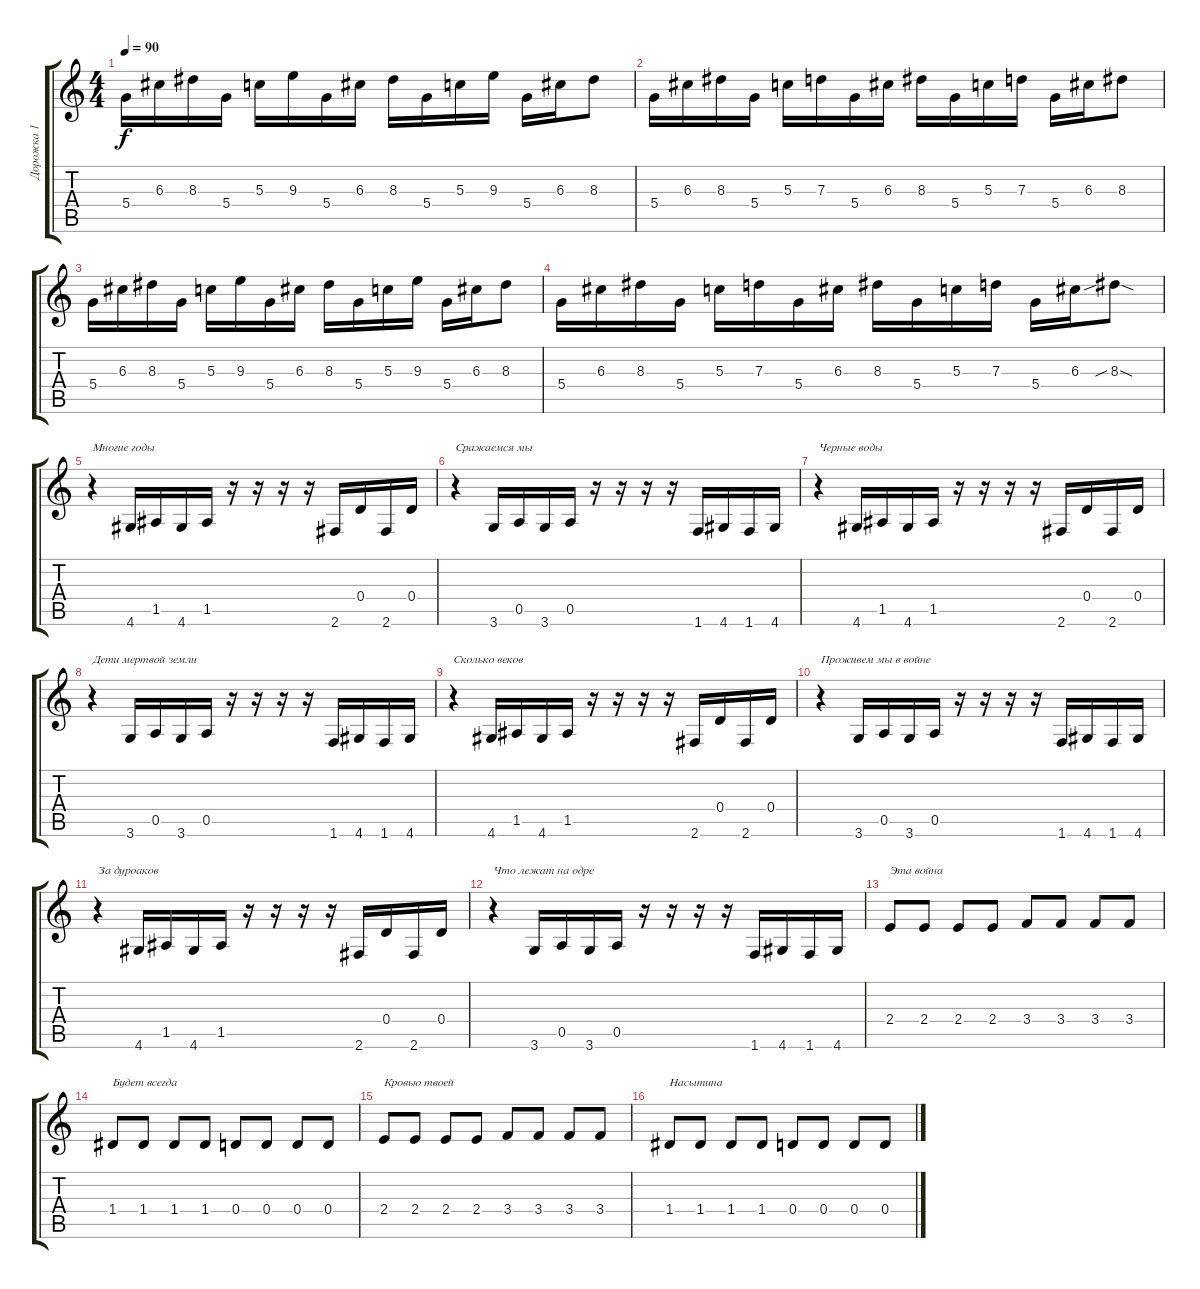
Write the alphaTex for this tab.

\track ("Дорожка 1" "Дорожка 1") {instrument distortionguitar}
\staff {score tabs}
\tuning (E4 B3 G3 D3 A2 E2) {hide}
\ts (4 4)
\tempo 90
\clef g2
\ks c
5.4.16{dy f} 6.3.16 8.3.16 5.4.16 5.3.16 9.3.16 5.4.16 6.3.16 8.3.16 5.4.16 5.3.16 9.3.16 5.4.16 6.3.16 8.3.8 |
5.4.16 6.3.16 8.3.16 5.4.16 5.3.16 7.3.16 5.4.16 6.3.16 8.3.16 5.4.16 5.3.16 7.3.16 5.4.16 6.3.16 8.3.8 |
5.4.16 6.3.16 8.3.16 5.4.16 5.3.16 9.3.16 5.4.16 6.3.16 8.3.16 5.4.16 5.3.16 9.3.16 5.4.16 6.3.16 8.3.8 |
5.4.16 6.3.16 8.3.16 5.4.16 5.3.16 7.3.16 5.4.16 6.3.16 8.3.16 5.4.16 5.3.16 7.3.16 5.4.16 6.3.16 8.3{sib sod}.8 |
r.4{txt "Многие годы"} 4.6.16 1.5.16 4.6.16 1.5.16 r.16 r.16 r.16 r.16 2.6.16 0.4.16 2.6.16 0.4.16 |
r.4{txt "Сражаемся мы"} 3.6.16 0.5.16 3.6.16 0.5.16 r.16 r.16 r.16 r.16 1.6.16 4.6.16 1.6.16 4.6.16 |
r.4{txt "Черные воды"} 4.6.16 1.5.16 4.6.16 1.5.16 r.16 r.16 r.16 r.16 2.6.16 0.4.16 2.6.16 0.4.16 |
r.4{txt "Дети мертвой земли"} 3.6.16 0.5.16 3.6.16 0.5.16 r.16 r.16 r.16 r.16 1.6.16 4.6.16 1.6.16 4.6.16 |
r.4{txt "Сколько веков"} 4.6.16 1.5.16 4.6.16 1.5.16 r.16 r.16 r.16 r.16 2.6.16 0.4.16 2.6.16 0.4.16 |
r.4{txt "Проживем мы в войне"} 3.6.16 0.5.16 3.6.16 0.5.16 r.16 r.16 r.16 r.16 1.6.16 4.6.16 1.6.16 4.6.16 |
r.4{txt "За дуроаков"} 4.6.16 1.5.16 4.6.16 1.5.16 r.16 r.16 r.16 r.16 2.6.16 0.4.16 2.6.16 0.4.16 |
r.4{txt "Что лежат на одре"} 3.6.16 0.5.16 3.6.16 0.5.16 r.16 r.16 r.16 r.16 1.6.16 4.6.16 1.6.16 4.6.16 |
2.4.8{txt "Эта война"} 2.4.8 2.4.8 2.4.8 3.4.8 3.4.8 3.4.8 3.4.8 |
1.4.8{txt "Будет всегда"} 1.4.8 1.4.8 1.4.8 0.4.8 0.4.8 0.4.8 0.4.8 |
2.4.8{txt "Кровью твоей"} 2.4.8 2.4.8 2.4.8 3.4.8 3.4.8 3.4.8 3.4.8 |
1.4.8{txt "Насытина"} 1.4.8 1.4.8 1.4.8 0.4.8 0.4.8 0.4.8 0.4.8
